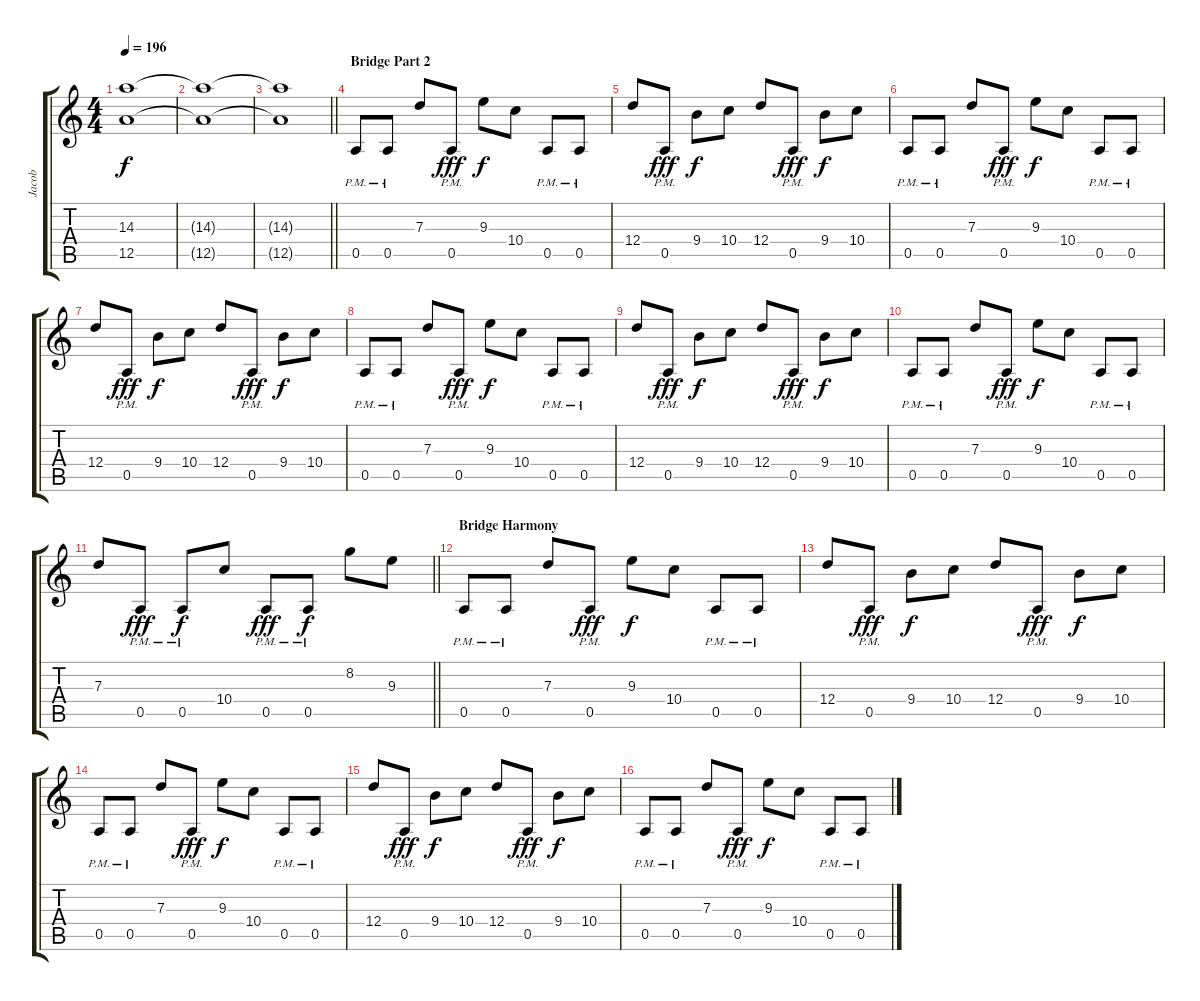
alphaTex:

\track ("Jacob" "Jacob") {instrument distortionguitar}
\staff {score tabs}
\tuning (E4 B3 G3 D3 A2 D2) {hide}
\ts (4 4)
\tempo 196
\clef g2
\ks aminor
(14.3{t} 12.5{t}).1{dy f} |
(14.3{t} 12.5{t}).1 |
\barLineRight lightlight
(14.3{t} 12.5{t}).1 |
\section ("" "Bridge Part 2")
0.5{pm}.8 0.5{pm}.8 7.3.8 0.5{pm}.8{dy fff} 9.3.8{dy f} 10.4.8 0.5{pm}.8 0.5{pm}.8 |
12.4.8 0.5{pm}.8{dy fff} 9.4.8{dy f} 10.4.8 12.4.8 0.5{pm}.8{dy fff} 9.4.8{dy f} 10.4.8 |
0.5{pm}.8 0.5{pm}.8 7.3.8 0.5{pm}.8{dy fff} 9.3.8{dy f} 10.4.8 0.5{pm}.8 0.5{pm}.8 |
12.4.8 0.5{pm}.8{dy fff} 9.4.8{dy f} 10.4.8 12.4.8 0.5{pm}.8{dy fff} 9.4.8{dy f} 10.4.8 |
0.5{pm}.8 0.5{pm}.8 7.3.8 0.5{pm}.8{dy fff} 9.3.8{dy f} 10.4.8 0.5{pm}.8 0.5{pm}.8 |
12.4.8 0.5{pm}.8{dy fff} 9.4.8{dy f} 10.4.8 12.4.8 0.5{pm}.8{dy fff} 9.4.8{dy f} 10.4.8 |
0.5{pm}.8 0.5{pm}.8 7.3.8 0.5{pm}.8{dy fff} 9.3.8{dy f} 10.4.8 0.5{pm}.8 0.5{pm}.8 |
\barLineRight lightlight
7.3.8 0.5{pm}.8{dy fff} 0.5{pm}.8{dy f} 10.4.8 0.5{pm}.8{dy fff} 0.5{pm}.8{dy f} 8.2.8 9.3.8 |
\section ("" "Bridge Harmony")
0.5{pm}.8 0.5{pm}.8 7.3.8 0.5{pm}.8{dy fff} 9.3.8{dy f} 10.4.8 0.5{pm}.8 0.5{pm}.8 |
12.4.8 0.5{pm}.8{dy fff} 9.4.8{dy f} 10.4.8 12.4.8 0.5{pm}.8{dy fff} 9.4.8{dy f} 10.4.8 |
0.5{pm}.8 0.5{pm}.8 7.3.8 0.5{pm}.8{dy fff} 9.3.8{dy f} 10.4.8 0.5{pm}.8 0.5{pm}.8 |
12.4.8 0.5{pm}.8{dy fff} 9.4.8{dy f} 10.4.8 12.4.8 0.5{pm}.8{dy fff} 9.4.8{dy f} 10.4.8 |
0.5{pm}.8 0.5{pm}.8 7.3.8 0.5{pm}.8{dy fff} 9.3.8{dy f} 10.4.8 0.5{pm}.8 0.5{pm}.8
